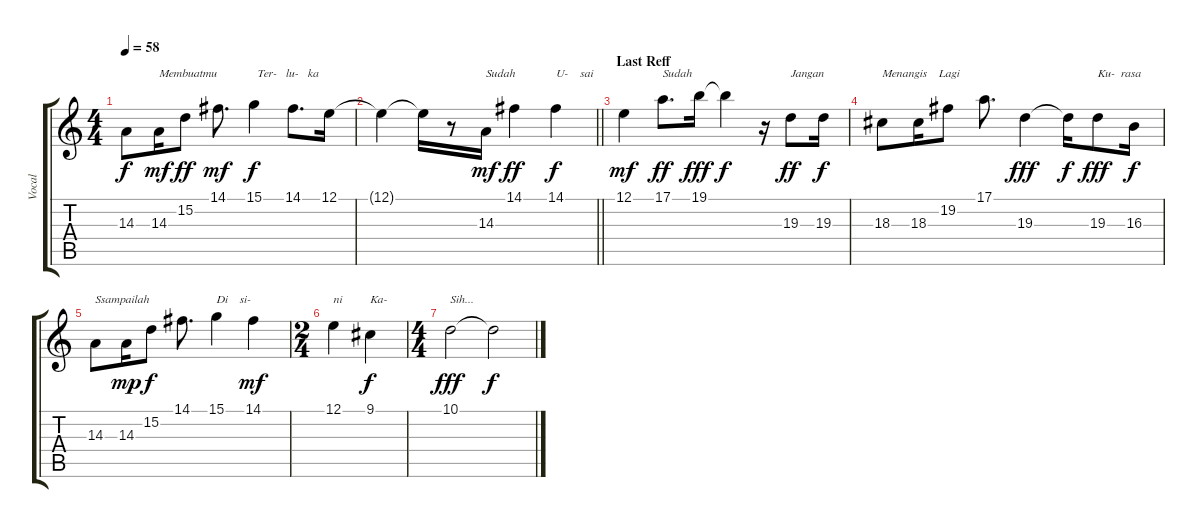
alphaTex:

\track ("Vocal" "Vocal") {instrument drawbarorgan}
\staff {score tabs}
\tuning (E4 B3 G3 D3 A2 E2) {hide}
\ts (4 4)
\tempo 58
\clef g2
\ks c
14.3.8{dy f} 14.3.16{txt "Membuatmu" dy mf} 15.2.8{dy ff} 14.1.8{d dy mf} 15.1.4{txt " Ter-   lu-   ka" dy f} 14.1.8{d} 12.1.16 |
\barLineRight lightlight
12.1{t}.4 12.1{t}.16 r.8 14.3.16{txt "Sudah " dy mf} 14.1.4{dy ff} 14.1.4{txt "U-    sai " dy f} |
\section ("" "Last Reff")
12.1.4{dy mf} 17.1.8{d txt "Sudah" dy ff} 19.1.16{dy fff} 19.1{t}.4{dy f} r.16 19.3.8{txt "Jangan " dy ff} 19.3.16{dy f} |
18.3.8{txt "Menangis    Lagi"} 18.3.16 19.2.8 17.1.8{d} 19.3.4{dy fff} 19.3{t}.16{dy f} 19.3.8{txt "Ku-  rasa " dy fff} 16.3.16{dy f} |
14.3.8{txt "Ssampailah "} 14.3.16{dy mp} 15.2.8{dy f} 14.1.8{d} 15.1.4{txt "Di    si-   "} 14.1.4{dy mf} |
\ts (2 4)
12.1.4{txt "ni"} 9.1.4{txt "Ka-" dy f} |
\ts (4 4)
10.1.2{txt "Sih..." dy fff} 10.1{t}.2{dy f}
